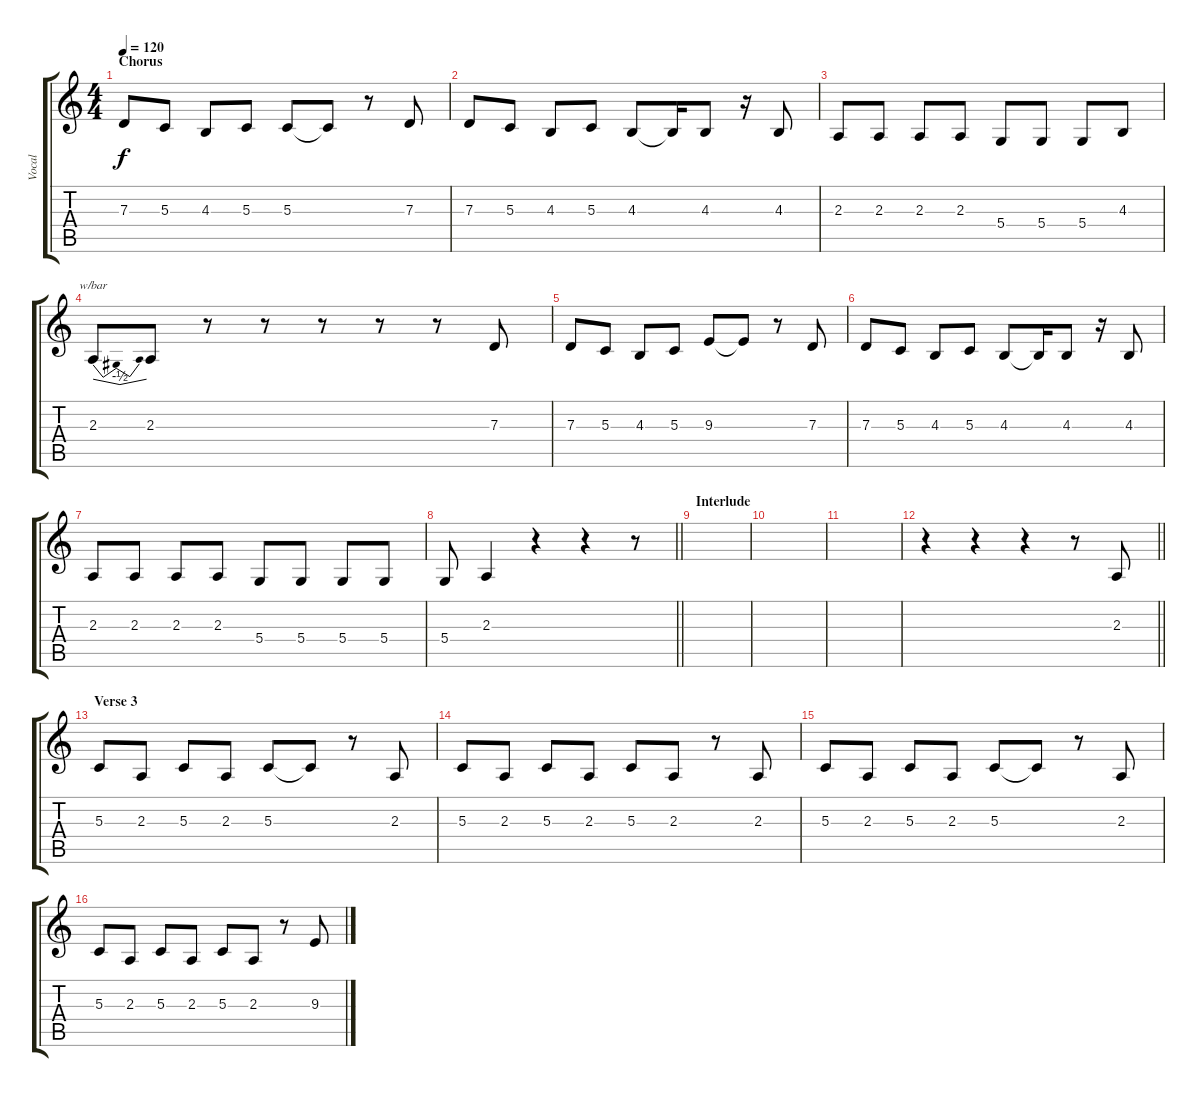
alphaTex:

\track ("Vocal" "Vocal") {instrument frenchhorn}
\staff {score tabs}
\tuning (E4 B3 G3 D3 A2 E2) {hide}
\ts (4 4)
\section ("" "Chorus")
\tempo 120
\clef g2
\ks c
7.3.8{dy f} 5.3.8 4.3.8 5.3.8 5.3.8 5.3{t}.8 r.8 7.3.8 |
7.3.8 5.3.8 4.3.8 5.3.8 4.3.8 4.3{t}.16 4.3.8 r.16 4.3.8 |
2.3.8 2.3.8 2.3.8 2.3.8 5.4.8 5.4.8 5.4.8 4.3.8 |
2.3.8{tbe (dip default 0 0 30 -2 60 0)} 2.3.8 r.8 r.8 r.8 r.8 r.8 7.3.8 |
7.3.8 5.3.8 4.3.8 5.3.8 9.3.8 9.3{t}.8 r.8 7.3.8 |
7.3.8 5.3.8 4.3.8 5.3.8 4.3.8 4.3{t}.16 4.3.8 r.16 4.3.8 |
2.3.8 2.3.8 2.3.8 2.3.8 5.4.8 5.4.8 5.4.8 5.4.8 |
\barLineRight lightlight
5.4.8 2.3.4 r.4 r.4 r.8 |
\section ("" "Interlude")
|
|
|
\barLineRight lightlight
r.4 r.4 r.4 r.8 2.3.8 |
\section ("" "Verse 3")
5.3.8 2.3.8 5.3.8 2.3.8 5.3.8 5.3{t}.8 r.8 2.3.8 |
5.3.8 2.3.8 5.3.8 2.3.8 5.3.8 2.3.8 r.8 2.3.8 |
5.3.8 2.3.8 5.3.8 2.3.8 5.3.8 5.3{t}.8 r.8 2.3.8 |
5.3.8 2.3.8 5.3.8 2.3.8 5.3.8 2.3.8 r.8 9.3.8
